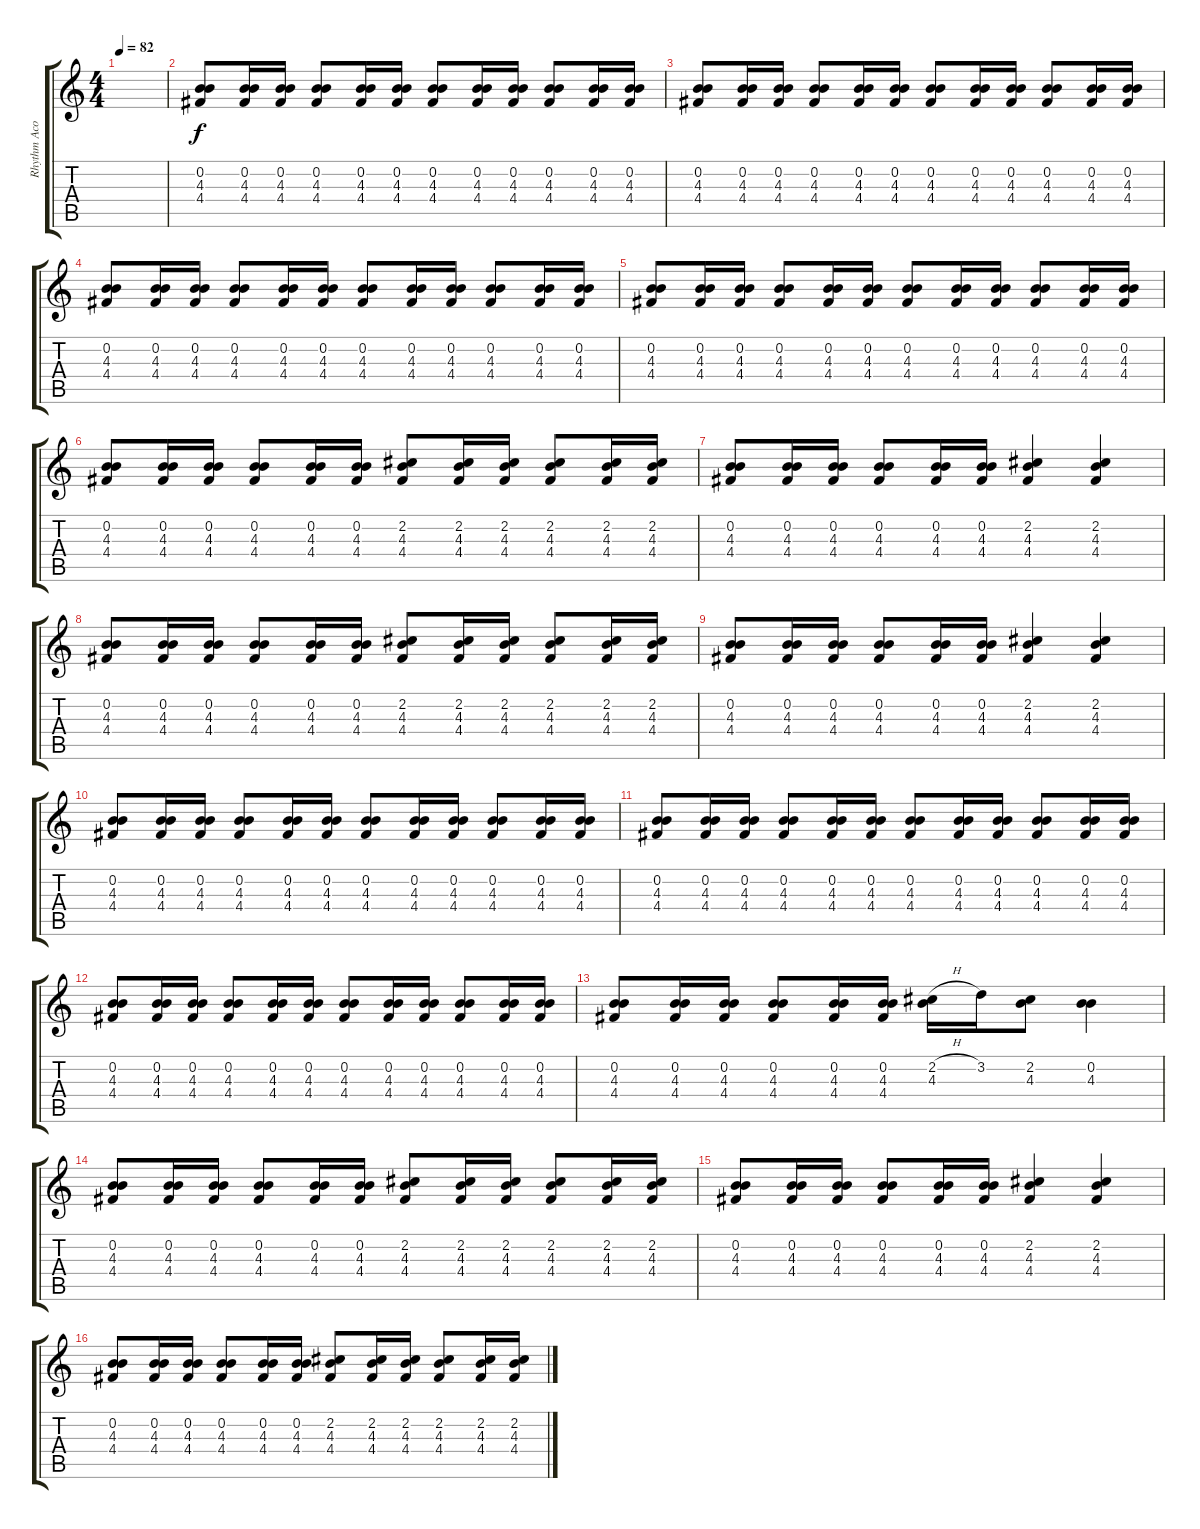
\track ("Rhythm Acoustic" "Rhythm Aco") {instrument acousticguitarsteel}
\staff {score tabs}
\tuning (E4 B3 G3 D3 A2 E2) {hide}
\ts (4 4)
\tempo 82
\clef g2
\ks c
|
(0.2 4.3 4.4).8 (0.2 4.3 4.4).16 (0.2 4.3 4.4).16 (0.2 4.3 4.4).8 (0.2 4.3 4.4).16 (0.2 4.3 4.4).16 (0.2 4.3 4.4).8 (0.2 4.3 4.4).16 (0.2 4.3 4.4).16 (0.2 4.3 4.4).8 (0.2 4.3 4.4).16 (0.2 4.3 4.4).16 |
(0.2 4.3 4.4).8 (0.2 4.3 4.4).16 (0.2 4.3 4.4).16 (0.2 4.3 4.4).8 (0.2 4.3 4.4).16 (0.2 4.3 4.4).16 (0.2 4.3 4.4).8 (0.2 4.3 4.4).16 (0.2 4.3 4.4).16 (0.2 4.3 4.4).8 (0.2 4.3 4.4).16 (0.2 4.3 4.4).16 |
(0.2 4.3 4.4).8 (0.2 4.3 4.4).16 (0.2 4.3 4.4).16 (0.2 4.3 4.4).8 (0.2 4.3 4.4).16 (0.2 4.3 4.4).16 (0.2 4.3 4.4).8 (0.2 4.3 4.4).16 (0.2 4.3 4.4).16 (0.2 4.3 4.4).8 (0.2 4.3 4.4).16 (0.2 4.3 4.4).16 |
(0.2 4.3 4.4).8 (0.2 4.3 4.4).16 (0.2 4.3 4.4).16 (0.2 4.3 4.4).8 (0.2 4.3 4.4).16 (0.2 4.3 4.4).16 (0.2 4.3 4.4).8 (0.2 4.3 4.4).16 (0.2 4.3 4.4).16 (0.2 4.3 4.4).8 (0.2 4.3 4.4).16 (0.2 4.3 4.4).16 |
(0.2 4.3 4.4).8 (0.2 4.3 4.4).16 (0.2 4.3 4.4).16 (0.2 4.3 4.4).8 (0.2 4.3 4.4).16 (0.2 4.3 4.4).16 (2.2 4.3 4.4).8 (2.2 4.3 4.4).16 (2.2 4.3 4.4).16 (2.2 4.3 4.4).8 (2.2 4.3 4.4).16 (2.2 4.3 4.4).16 |
(0.2 4.3 4.4).8 (0.2 4.3 4.4).16 (0.2 4.3 4.4).16 (0.2 4.3 4.4).8 (0.2 4.3 4.4).16 (0.2 4.3 4.4).16 (2.2 4.3 4.4).4 (2.2 4.3 4.4).4 |
(0.2 4.3 4.4).8 (0.2 4.3 4.4).16 (0.2 4.3 4.4).16 (0.2 4.3 4.4).8 (0.2 4.3 4.4).16 (0.2 4.3 4.4).16 (2.2 4.3 4.4).8 (2.2 4.3 4.4).16 (2.2 4.3 4.4).16 (2.2 4.3 4.4).8 (2.2 4.3 4.4).16 (2.2 4.3 4.4).16 |
(0.2 4.3 4.4).8 (0.2 4.3 4.4).16 (0.2 4.3 4.4).16 (0.2 4.3 4.4).8 (0.2 4.3 4.4).16 (0.2 4.3 4.4).16 (2.2 4.3 4.4).4 (2.2 4.3 4.4).4 |
(0.2 4.3 4.4).8 (0.2 4.3 4.4).16 (0.2 4.3 4.4).16 (0.2 4.3 4.4).8 (0.2 4.3 4.4).16 (0.2 4.3 4.4).16 (0.2 4.3 4.4).8 (0.2 4.3 4.4).16 (0.2 4.3 4.4).16 (0.2 4.3 4.4).8 (0.2 4.3 4.4).16 (0.2 4.3 4.4).16 |
(0.2 4.3 4.4).8 (0.2 4.3 4.4).16 (0.2 4.3 4.4).16 (0.2 4.3 4.4).8 (0.2 4.3 4.4).16 (0.2 4.3 4.4).16 (0.2 4.3 4.4).8 (0.2 4.3 4.4).16 (0.2 4.3 4.4).16 (0.2 4.3 4.4).8 (0.2 4.3 4.4).16 (0.2 4.3 4.4).16 |
(0.2 4.3 4.4).8 (0.2 4.3 4.4).16 (0.2 4.3 4.4).16 (0.2 4.3 4.4).8 (0.2 4.3 4.4).16 (0.2 4.3 4.4).16 (0.2 4.3 4.4).8 (0.2 4.3 4.4).16 (0.2 4.3 4.4).16 (0.2 4.3 4.4).8 (0.2 4.3 4.4).16 (0.2 4.3 4.4).16 |
(0.2 4.3 4.4).8 (0.2 4.3 4.4).16 (0.2 4.3 4.4).16 (0.2 4.3 4.4).8 (0.2 4.3 4.4).16 (0.2 4.3 4.4).16 (2.2{h} 4.3).16 3.2.16 (2.2 4.3).8 (0.2 4.3).4 |
(0.2 4.3 4.4).8 (0.2 4.3 4.4).16 (0.2 4.3 4.4).16 (0.2 4.3 4.4).8 (0.2 4.3 4.4).16 (0.2 4.3 4.4).16 (2.2 4.3 4.4).8 (2.2 4.3 4.4).16 (2.2 4.3 4.4).16 (2.2 4.3 4.4).8 (2.2 4.3 4.4).16 (2.2 4.3 4.4).16 |
(0.2 4.3 4.4).8 (0.2 4.3 4.4).16 (0.2 4.3 4.4).16 (0.2 4.3 4.4).8 (0.2 4.3 4.4).16 (0.2 4.3 4.4).16 (2.2 4.3 4.4).4 (2.2 4.3 4.4).4 |
(0.2 4.3 4.4).8 (0.2 4.3 4.4).16 (0.2 4.3 4.4).16 (0.2 4.3 4.4).8 (0.2 4.3 4.4).16 (0.2 4.3 4.4).16 (2.2 4.3 4.4).8 (2.2 4.3 4.4).16 (2.2 4.3 4.4).16 (2.2 4.3 4.4).8 (2.2 4.3 4.4).16 (2.2 4.3 4.4).16
